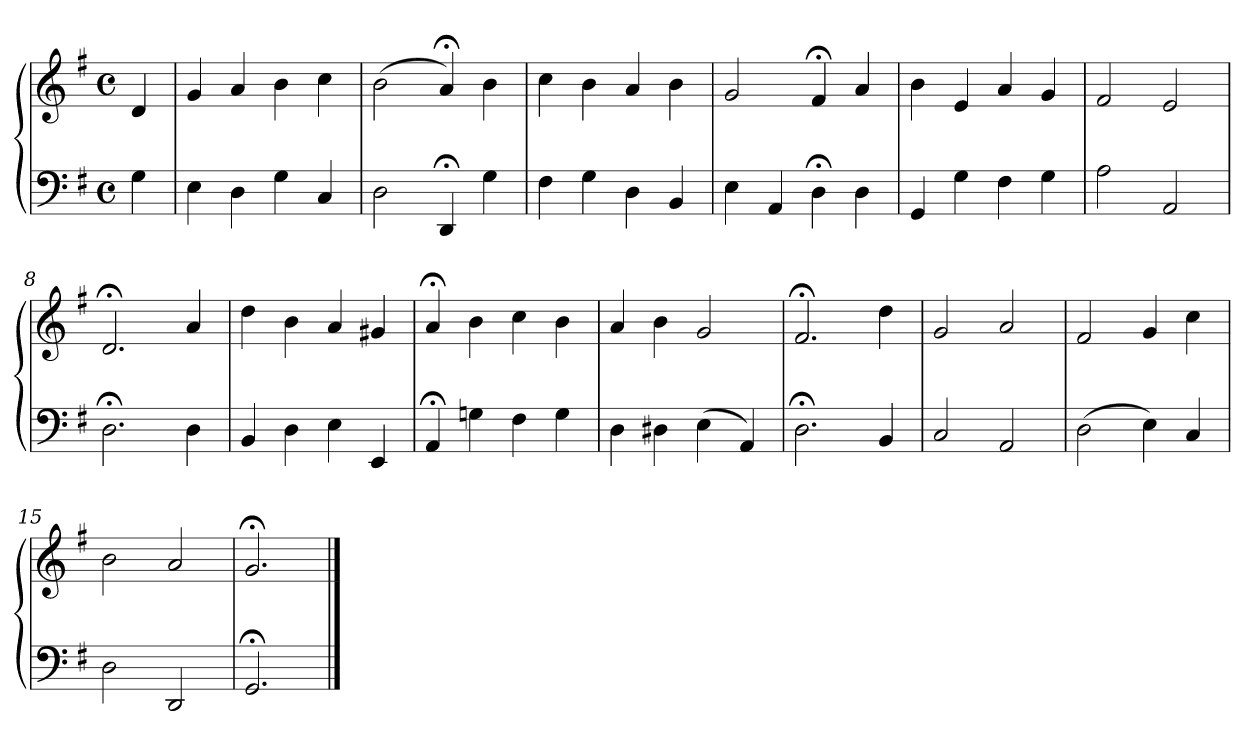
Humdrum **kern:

**kern	**kern
*part1	*part1
*staff2	*staff1
*clefF4	*clefG2
*k[f#]	*k[f#]
*M4/4	*M4/4
*met(c)	*met(c)
=1	=1
4G	4d
=2	=2
4E	4g
4D	4a
4G	4b
4C	4cc
=3	=3
2D	(2b
4DD;<	4a;<)
4G	4b
=4	=4
4F#	4cc
4G	4b
4D	4a
4BB	4b
=5	=5
4E	2g
4AA	.
4D;<	4f#;<
4D	4a
=6	=6
4GG	4b
4G	4e
4F#	4a
4G	4g
=7	=7
2A	2f#
2AA	2e
=8	=8
2.D;<	2.d;<
4D	4a
=9	=9
4BB	4dd
4D	4b
4E	4a
4EE	4g#X
!!LO:LB:g=z
=10	=10
4AA;<	4a;<
4Gn	4b
4F#	4cc
4G	4b
=11	=11
4D	4a
4D#X	4b
(4E	2g
4AA)	.
=12	=12
2.D;<	2.f#;<
4BB	4dd
=13	=13
2C	2g
2AA	2a
=14	=14
(2D	2f#
4E)	4g
4C	4cc
=15	=15
2D	2b
2DD	2a
=16	=16
2.GG;<	2.g;<
==	==
*-	*-
